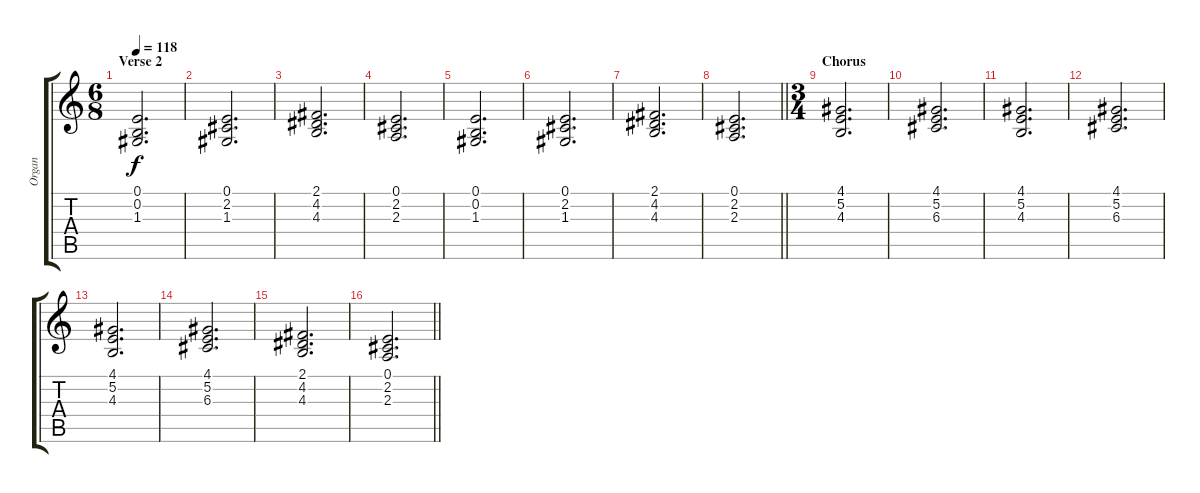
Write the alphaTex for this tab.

\track ("Organ" "Organ") {instrument percussiveorgan}
\staff {score tabs}
\tuning (E4 B3 G3 D3 A2 E2) {hide}
\ts (6 8)
\section ("" "Verse 2")
\tempo 118
\clef g2
\ks c
(0.1 0.2 1.3).2{d dy f} |
(0.1 2.2 1.3).2{d} |
(2.1 4.2 4.3).2{d} |
(0.1 2.2 2.3).2{d} |
(0.1 0.2 1.3).2{d} |
(0.1 2.2 1.3).2{d} |
(2.1 4.2 4.3).2{d} |
\barLineRight lightlight
(0.1 2.2 2.3).2{d} |
\ts (3 4)
\section ("" "Chorus")
(4.1 5.2 4.3).2{d} |
(4.1 5.2 6.3).2{d} |
(4.1 5.2 4.3).2{d} |
(4.1 5.2 6.3).2{d} |
(4.1 5.2 4.3).2{d} |
(4.1 5.2 6.3).2{d} |
(2.1 4.2 4.3).2{d} |
\barLineRight lightlight
(0.1 2.2 2.3).2{d}
